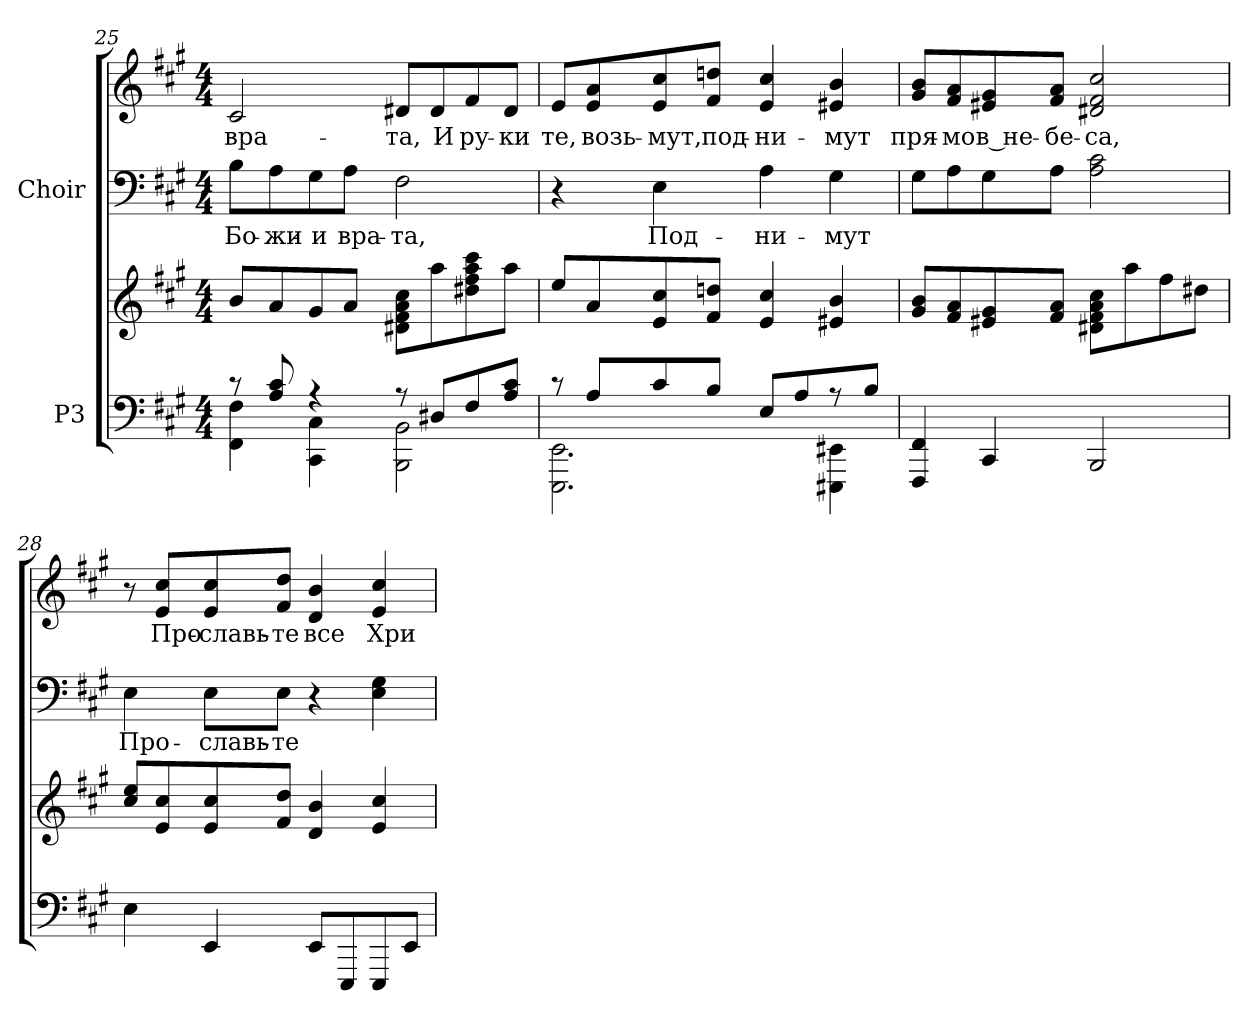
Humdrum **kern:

**kern	**kern	**kern	**text	**kern	**text
*part2	*part2	*part1	*part1	*part1	*part1
*staff4	*staff3	*staff2	*staff2	*staff1	*staff1
*I"P3	*	*I"Choir	*	*	*
*clefF4	*clefG2	*clefF4	*	*clefG2	*
*k[f#c#g#]	*k[f#c#g#]	*k[f#c#g#]	*	*k[f#c#g#]	*
*A:	*A:	*A:	*	*A:	*
*M4/4	*M4/4	*M4/4	*	*M4/4	*
=25	=25	=25	=25	=25	=25
*^	*	*	*	*	*
!	!	!	!	!LO:LY:a:color=#000000	!	!
!	!	!	!	!	!	!LO:LY:b:color=#000000
8r	4FF#i\ 4F#i	8bi/L	8Bi\L	Бо-	2c#i/	вра-
!	!	!	!	!LO:LY:a:color=#000000	!	!
8Ai/ 8c#i	.	8ai/	8Ai\	-жи-	.	.
!	!	!	!	!LO:LY:a:color=#000000	!	!
4r	4CC#i\ 4C#i	8g#i/	8G#i\	-и	.	.
!	!	!	!	!LO:LY:a:color=#000000	!	!
.	.	8ai/J	8Ai\J	вра-	.	.
!	!	!	!	!LO:LY:a:color=#000000	!	!
!	!	!	!	!	!	!LO:LY:b:color=#000000
8r	2BBBi\ 2BBi	8d#Xi\ 8f#i 8ai 8cc#iL	2F#i\	-та,	8d#Xi/L	-та,
!	!	!	!	!	!	!LO:LY:b:color=#000000
8D#Xi/L	.	8aai\	.	.	8d#i/	И
!	!	!	!	!	!	!LO:LY:b:color=#000000
8F#i/	.	8dd#Xi\ 8ff#i 8aai 8ccc#i	.	.	8f#i/	ру-
!	!	!	!	!	!	!LO:LY:b:color=#000000
8Ai/ 8c#iJ	.	8aai\J	.	.	8d#i/J	-ки
=26	=26	=26	=26	=26	=26	=26
!	!	!	!	!	!	!LO:LY:b:color=#000000
8r	2.EEEi\ 2.EEi	8eei/L	4r	.	8ei/L	те,
!	!	!	!	!	!	!LO:LY:b:color=#000000
8Ai/L	.	8ai/	.	.	8ei/ 8ai	возь-
!	!	!	!	!LO:LY:a:color=#000000	!	!
!	!	!	!	!	!	!LO:LY:b:color=#000000
8c#i/	.	8ei/ 8cc#i	4Ei\	Под-	8ei/ 8cc#i	-мут,
!	!	!	!	!	!	!LO:LY:b:color=#000000
8Bi/J	.	8f#i/ 8ddniJ	.	.	8f#i/ 8ddniJ	под-
!	!	!	!	!LO:LY:a:color=#000000	!	!
!	!	!	!	!	!	!LO:LY:b:color=#000000
8Ei/L	.	4ei/ 4cc#i	4Ai\	-ни-	4ei/ 4cc#i	-ни-
8Ai/	.	.	.	.	.	.
!	!	!	!	!LO:LY:a:color=#000000	!	!
!	!	!	!	!	!	!LO:LY:b:color=#000000
8r	4EEE#Xi\ 4EE#Xi	4e#Xi/ 4bi	4G#i\	-мут	4e#Xi/ 4bi	-мут
8Bi/J	.	.	.	.	.	.
*v	*v	*	*	*	*	*
!!LO:LB:g=z
=27	=27	=27	=27	=27	=27
!	!	!	!	!	!LO:LY:b:color=#000000
4FFF#i/ 4FF#i	8g#i/ 8biL	8G#i\L	.	8g#i/ 8biL	пря-
!	!	!	!	!	!LO:LY:b:color=#000000
.	8f#i/ 8ai	8Ai\	.	8f#i/ 8ai	-мо
!	!	!	!	!	!LO:LY:b:color=#000000
4CC#i/	8e#Xi/ 8g#i	8G#i\	.	8e#Xi/ 8g#i	в не-
!	!	!	!	!	!LO:LY:b:color=#000000
.	8f#i/ 8aiJ	8Ai\J	.	8f#i/ 8aiJ	-бе-
!	!	!	!	!	!LO:LY:b:color=#000000
2BBBi/	8d#Xi\ 8f#i 8ai 8cc#iL	2Ai\ 2c#i	.	2d#Xi/ 2f#i 2cc#i	-са,
.	8aai\	.	.	.	.
.	8ff#i\	.	.	.	.
.	8dd#Xi\J	.	.	.	.
=28	=28	=28	=28	=28	=28
!	!	!	!LO:LY:a:color=#000000	!	!
4Ei\	8cc#i/ 8eeiL	4Ei\	Про-	8r	.
!	!	!	!	!	!LO:LY:b:color=#000000
.	8ei/ 8cc#i	.	.	8ei/ 8cc#iL	Про-
!	!	!	!LO:LY:a:color=#000000	!	!
!	!	!	!	!	!LO:LY:b:color=#000000
4EEi/	8ei/ 8cc#i	8Ei\L	-славь-	8ei/ 8cc#i	-славь-
!	!	!	!LO:LY:a:color=#000000	!	!
!	!	!	!	!	!LO:LY:b:color=#000000
.	8f#i/ 8ddiJ	8Ei\J	-те	8f#i/ 8ddiJ	-те
!	!	!	!	!	!LO:LY:b:color=#000000
8EEi/L	4di/ 4bi	4r	.	4di/ 4bi	все
8EEEi/	.	.	.	.	.
!	!	!	!	!	!LO:LY:b:color=#000000
8EEEi/	4ei/ 4cc#i	4Ei\ 4G#i	.	4ei/ 4cc#i	Хри-
8EEi/J	.	.	.	.	.
=	=	=	=	=	=
*-	*-	*-	*-	*-	*-
